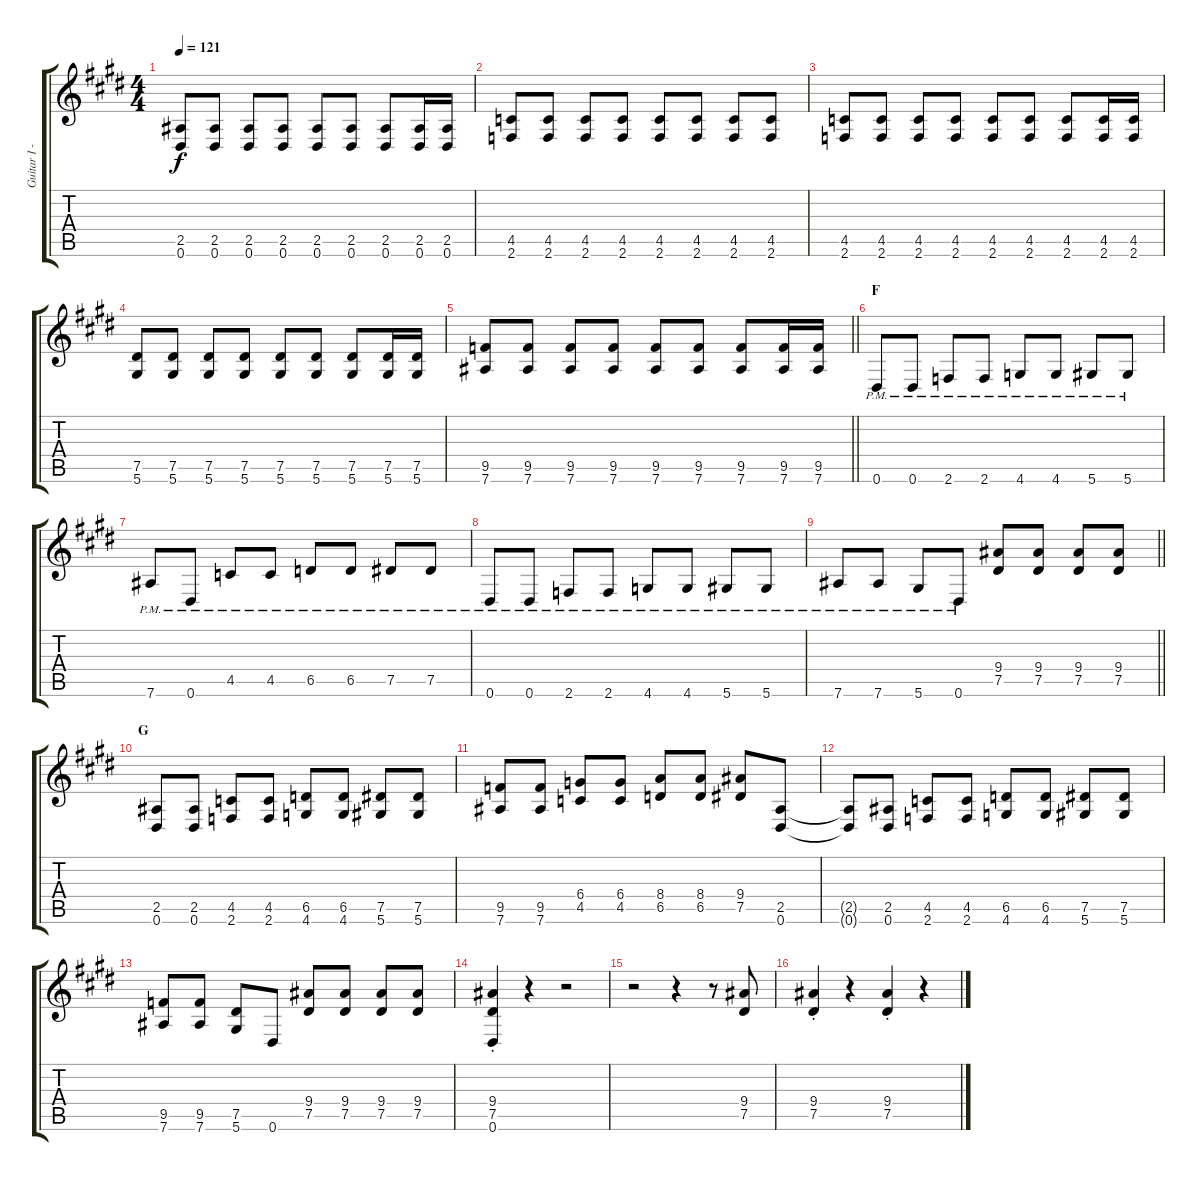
\track ("Guitar I - Gotoh Masafumi" "Guitar I -") {instrument overdrivenguitar}
\staff {score tabs}
\tuning (Eb4 Bb3 Gb3 Db3 Ab2 Eb2) {hide}
\ts (4 4)
\tempo 121
\clef g2
\ks e
(2.5 0.6).8{dy f} (2.5 0.6).8 (2.5 0.6).8 (2.5 0.6).8 (2.5 0.6).8 (2.5 0.6).8 (2.5 0.6).8 (2.5 0.6).16 (2.5 0.6).16 |
(4.5 2.6).8 (4.5 2.6).8 (4.5 2.6).8 (4.5 2.6).8 (4.5 2.6).8 (4.5 2.6).8 (4.5 2.6).8 (4.5 2.6).8 |
(4.5 2.6).8 (4.5 2.6).8 (4.5 2.6).8 (4.5 2.6).8 (4.5 2.6).8 (4.5 2.6).8 (4.5 2.6).8 (4.5 2.6).16 (4.5 2.6).16 |
(7.5 5.6).8 (7.5 5.6).8 (7.5 5.6).8 (7.5 5.6).8 (7.5 5.6).8 (7.5 5.6).8 (7.5 5.6).8 (7.5 5.6).16 (7.5 5.6).16 |
\barLineRight lightlight
(9.5 7.6).8 (9.5 7.6).8 (9.5 7.6).8 (9.5 7.6).8 (9.5 7.6).8 (9.5 7.6).8 (9.5 7.6).8 (9.5 7.6).16 (9.5 7.6).16 |
\section ("" "F")
0.6{pm}.8 0.6{pm}.8 2.6{pm}.8 2.6{pm}.8 4.6{pm}.8 4.6{pm}.8 5.6{pm}.8 5.6{pm}.8 |
7.6{pm}.8 0.6{pm}.8 4.5{pm}.8 4.5{pm}.8 6.5{pm}.8 6.5{pm}.8 7.5{pm}.8 7.5{pm}.8 |
0.6{pm}.8 0.6{pm}.8 2.6{pm}.8 2.6{pm}.8 4.6{pm}.8 4.6{pm}.8 5.6{pm}.8 5.6{pm}.8 |
\barLineRight lightlight
7.6{pm}.8 7.6{pm}.8 5.6{pm}.8 0.6{pm}.8 (9.4 7.5).8 (9.4 7.5).8 (9.4 7.5).8 (9.4 7.5).8 |
\section ("" "G")
(2.5 0.6).8 (2.5 0.6).8 (4.5 2.6).8 (4.5 2.6).8 (6.5 4.6).8 (6.5 4.6).8 (7.5 5.6).8 (7.5 5.6).8 |
(9.5 7.6).8 (9.5 7.6).8 (6.4 4.5).8 (6.4 4.5).8 (8.4 6.5).8 (8.4 6.5).8 (9.4 7.5).8 (2.5 0.6).8 |
(2.5{t} 0.6{t}).8 (2.5 0.6).8 (4.5 2.6).8 (4.5 2.6).8 (6.5 4.6).8 (6.5 4.6).8 (7.5 5.6).8 (7.5 5.6).8 |
(9.5 7.6).8 (9.5 7.6).8 (7.5 5.6).8 0.6.8 (9.4 7.5).8 (9.4 7.5).8 (9.4 7.5).8 (9.4 7.5).8 |
(9.4{st} 7.5{st} 0.6{st}).4 r.4 r.2 |
r.2 r.4 r.8 (9.4 7.5).8 |
(9.4{st} 7.5{st}).4 r.4 (9.4{st} 7.5{st}).4 r.4
